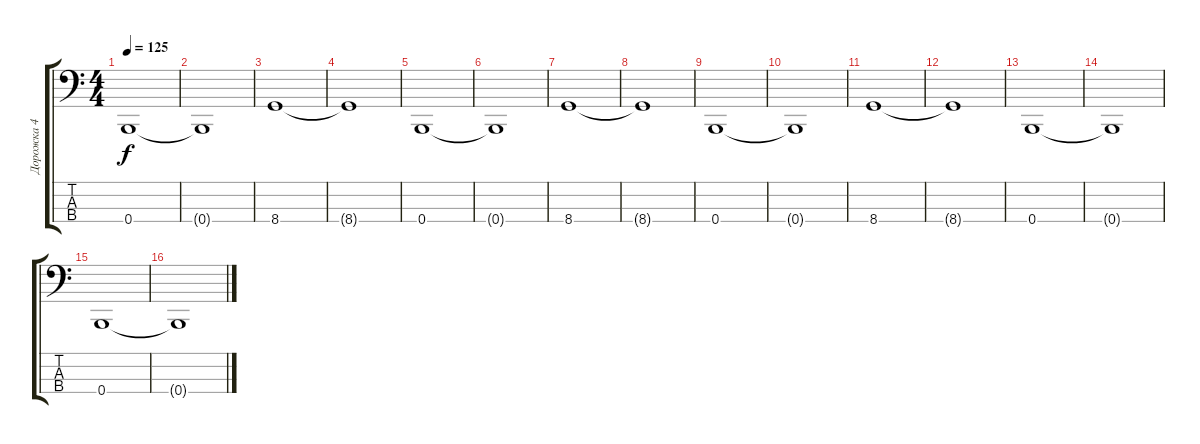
\track ("Дорожка 4" "Дорожка 4") {instrument electricbassfinger}
\staff {score tabs}
\tuning (E2 B1 Gb1 B0) {hide}
\ts (4 4)
\tempo 125
\clef f4
\ks c
0.4.1{dy f} |
0.4{t}.1 |
8.4.1 |
8.4{t}.1 |
0.4.1 |
0.4{t}.1 |
8.4.1 |
8.4{t}.1 |
0.4.1 |
0.4{t}.1 |
8.4.1 |
8.4{t}.1 |
0.4.1 |
0.4{t}.1 |
0.4.1 |
0.4{t}.1
